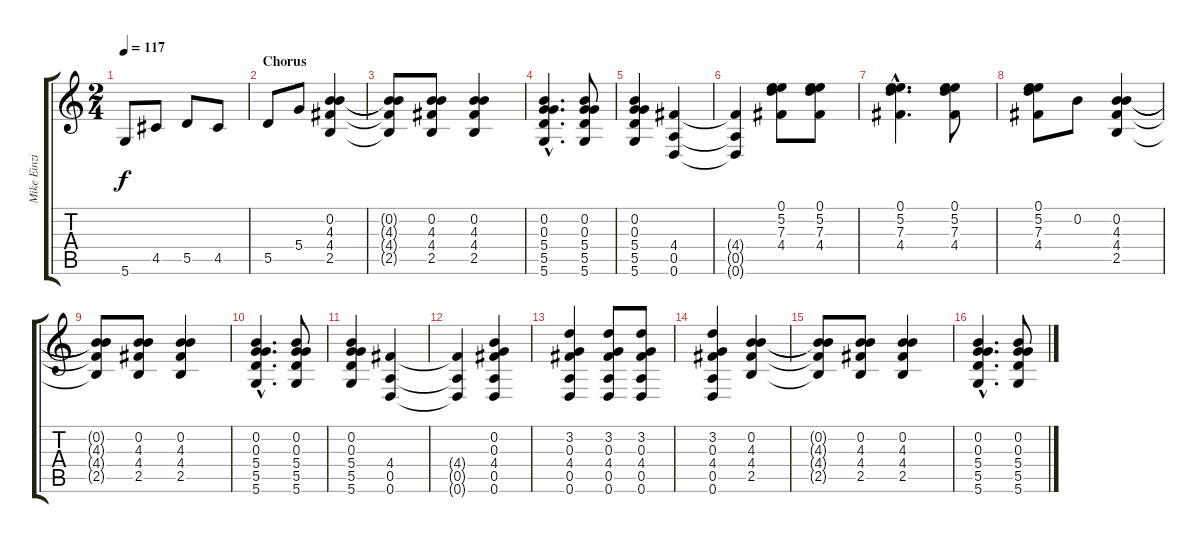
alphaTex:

\track ("Mike Einziger-guitar" "Mike Einzi") {instrument acousticguitarsteel}
\staff {score tabs}
\tuning (E4 B3 G3 D3 A2 D2) {hide}
\ts (2 4)
\tempo 117
\clef g2
\ks c
5.6.8{dy f} 4.5.8 5.5.8 4.5.8 |
\section ("" "Chorus")
5.5.8 5.4.8 (0.2 4.3 4.4 2.5).4{instrument acousticguitarsteel} |
(0.2{t} 4.3{t} 4.4{t} 2.5{t}).8 (0.2 4.3 4.4 2.5).8 (0.2 4.3 4.4 2.5).4 |
(0.2{hac} 0.3{hac} 5.4{hac} 5.5{hac} 5.6{hac}).4{d} (0.2 0.3 5.4 5.5 5.6).8 |
(0.2 0.3 5.4 5.5 5.6).4 (4.4 0.5 0.6).4 |
(4.4{t} 0.5{t} 0.6{t}).4 (0.1 5.2 7.3 4.4).8 (0.1 5.2 7.3 4.4).8 |
(0.1{hac} 5.2{hac} 7.3{hac} 4.4{hac}).4{d} (0.1 5.2 7.3 4.4).8 |
(0.1 5.2 7.3 4.4).8 0.2.8 (0.2 4.3 4.4 2.5).4 |
(0.2{t} 4.3{t} 4.4{t} 2.5{t}).8 (0.2 4.3 4.4 2.5).8 (0.2 4.3 4.4 2.5).4 |
(0.2{hac} 0.3{hac} 5.4{hac} 5.5{hac} 5.6{hac}).4{d} (0.2 0.3 5.4 5.5 5.6).8 |
(0.2 0.3 5.4 5.5 5.6).4 (4.4 0.5 0.6).4 |
(4.4{t} 0.5{t} 0.6{t}).4 (0.2 0.3 4.4 0.5 0.6).4 |
(3.2 0.3 4.4 0.5 0.6).4 (3.2 0.3 4.4 0.5 0.6).8 (3.2 0.3 4.4 0.5 0.6).8 |
(3.2 0.3 4.4 0.5 0.6).4 (0.2 4.3 4.4 2.5).4 |
(0.2{t} 4.3{t} 4.4{t} 2.5{t}).8 (0.2 4.3 4.4 2.5).8 (0.2 4.3 4.4 2.5).4 |
(0.2{hac} 0.3{hac} 5.4{hac} 5.5{hac} 5.6{hac}).4{d} (0.2 0.3 5.4 5.5 5.6).8
